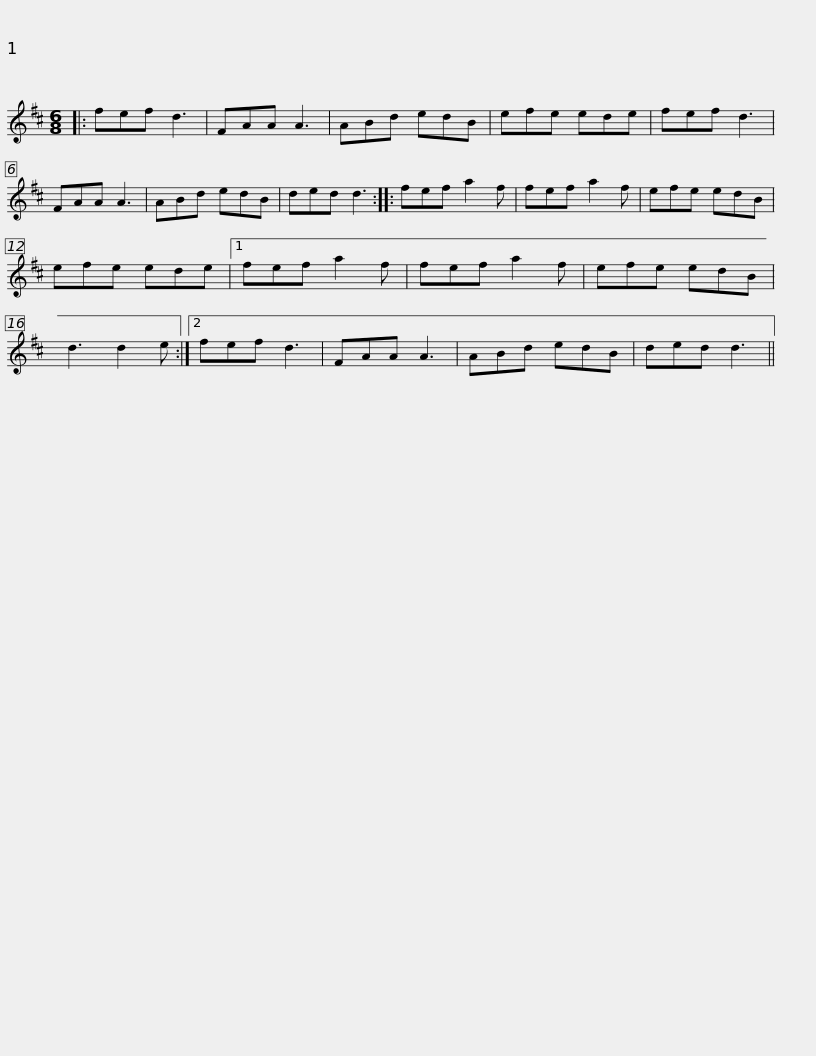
X:1
L:1/8
M:6/8
I:linebreak $
K:D
V:1 treble
V:1
|: fef d3 | FAA A3 | ABd edB | efe ede | fef d3 | %5
 FAA A3 | ABd edB | ded d3 ::$ fef a2 f | fef a2 f | %10
 efe edB | efe ede |1 fef a2 f | fef a2 f | efe edB | %15
 d3 d2 e :|2$ fef d3 | FAA A3 | ABd edB | ded d3 || %20
